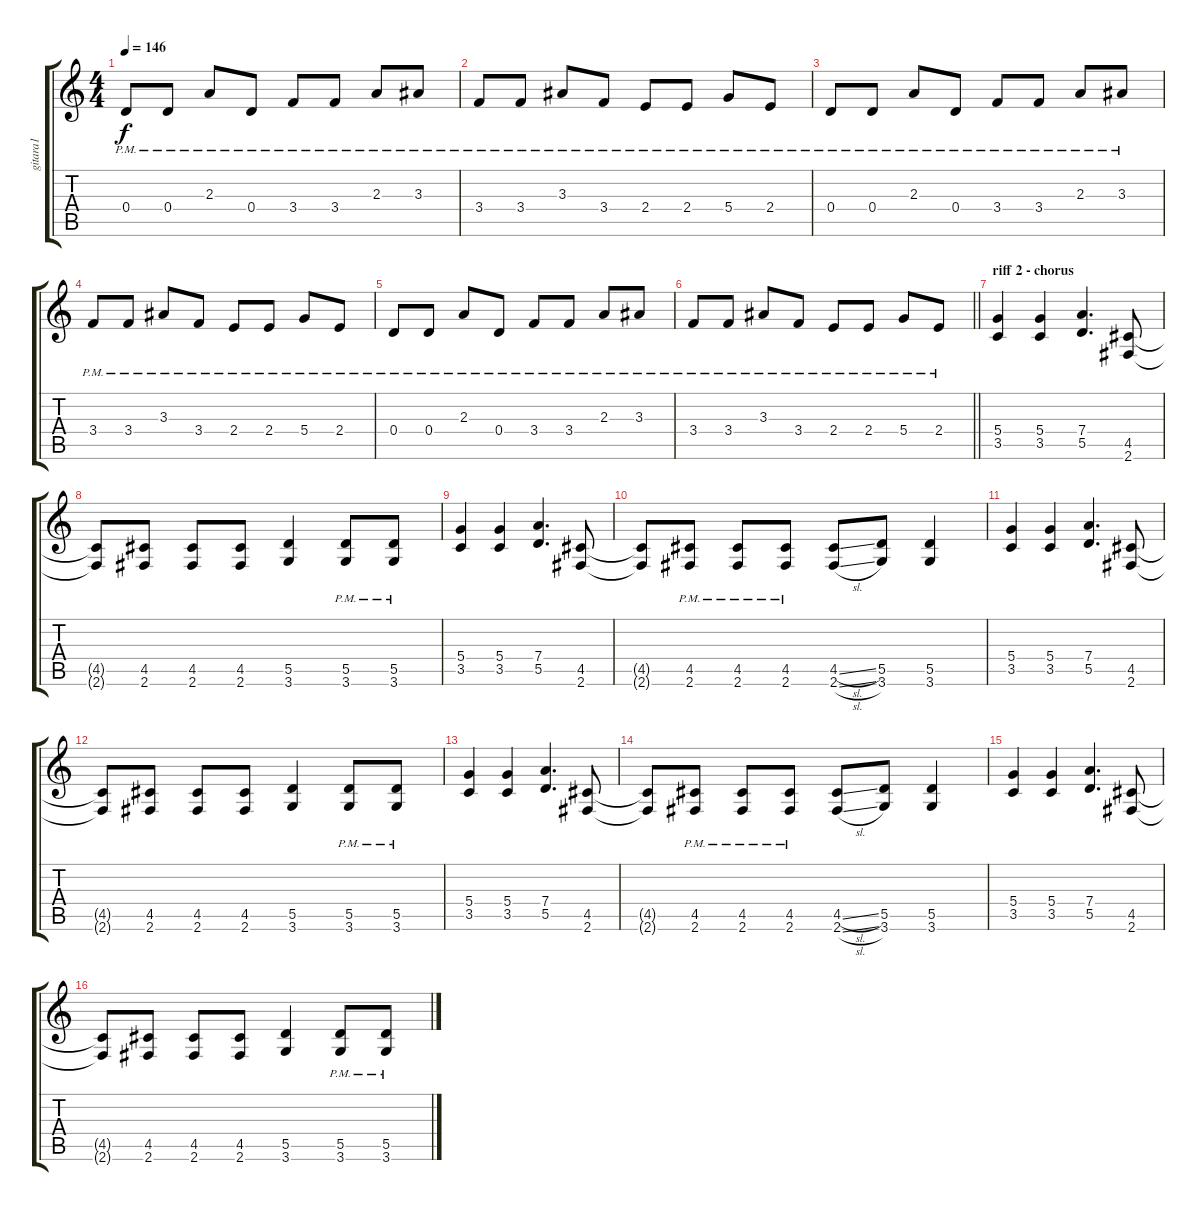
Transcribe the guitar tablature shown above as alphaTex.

\track ("gitara1" "gitara1") {instrument distortionguitar}
\staff {score tabs}
\tuning (E4 B3 G3 D3 A2 E2) {hide}
\ts (4 4)
\tempo 146
\clef g2
\ks c
0.4{pm}.8{dy f} 0.4{pm}.8 2.3{pm}.8 0.4{pm}.8 3.4{pm}.8 3.4{pm}.8 2.3{pm}.8 3.3{pm}.8 |
3.4{pm}.8 3.4{pm}.8 3.3{pm}.8 3.4{pm}.8 2.4{pm}.8 2.4{pm}.8 5.4{pm}.8 2.4{pm}.8 |
0.4{pm}.8 0.4{pm}.8 2.3{pm}.8 0.4{pm}.8 3.4{pm}.8 3.4{pm}.8 2.3{pm}.8 3.3{pm}.8 |
3.4{pm}.8 3.4{pm}.8 3.3{pm}.8 3.4{pm}.8 2.4{pm}.8 2.4{pm}.8 5.4{pm}.8 2.4{pm}.8 |
0.4{pm}.8 0.4{pm}.8 2.3{pm}.8 0.4{pm}.8 3.4{pm}.8 3.4{pm}.8 2.3{pm}.8 3.3{pm}.8 |
\barLineRight lightlight
3.4{pm}.8 3.4{pm}.8 3.3{pm}.8 3.4{pm}.8 2.4{pm}.8 2.4{pm}.8 5.4{pm}.8 2.4{pm}.8 |
\section ("" "riff 2 - chorus")
(5.4 3.5).4 (5.4 3.5).4 (7.4 5.5).4{d} (4.5 2.6).8 |
(4.5{t} 2.6{t}).8 (4.5 2.6).8 (4.5 2.6).8 (4.5 2.6).8 (5.5 3.6).4 (5.5{pm} 3.6{pm}).8 (5.5{pm} 3.6{pm}).8 |
(5.4 3.5).4 (5.4 3.5).4 (7.4 5.5).4{d} (4.5 2.6).8 |
(4.5{t} 2.6{t}).8 (4.5{pm} 2.6{pm}).8 (4.5{pm} 2.6{pm}).8 (4.5{pm} 2.6{pm}).8 (4.5{sl} 2.6{sl}).8 (5.5 3.6).8 (5.5 3.6).4 |
(5.4 3.5).4 (5.4 3.5).4 (7.4 5.5).4{d} (4.5 2.6).8 |
(4.5{t} 2.6{t}).8 (4.5 2.6).8 (4.5 2.6).8 (4.5 2.6).8 (5.5 3.6).4 (5.5{pm} 3.6{pm}).8 (5.5{pm} 3.6{pm}).8 |
(5.4 3.5).4 (5.4 3.5).4 (7.4 5.5).4{d} (4.5 2.6).8 |
(4.5{t} 2.6{t}).8 (4.5{pm} 2.6{pm}).8 (4.5{pm} 2.6{pm}).8 (4.5{pm} 2.6{pm}).8 (4.5{sl} 2.6{sl}).8 (5.5 3.6).8 (5.5 3.6).4 |
(5.4 3.5).4 (5.4 3.5).4 (7.4 5.5).4{d} (4.5 2.6).8 |
(4.5{t} 2.6{t}).8 (4.5 2.6).8 (4.5 2.6).8 (4.5 2.6).8 (5.5 3.6).4 (5.5{pm} 3.6{pm}).8 (5.5{pm} 3.6{pm}).8
